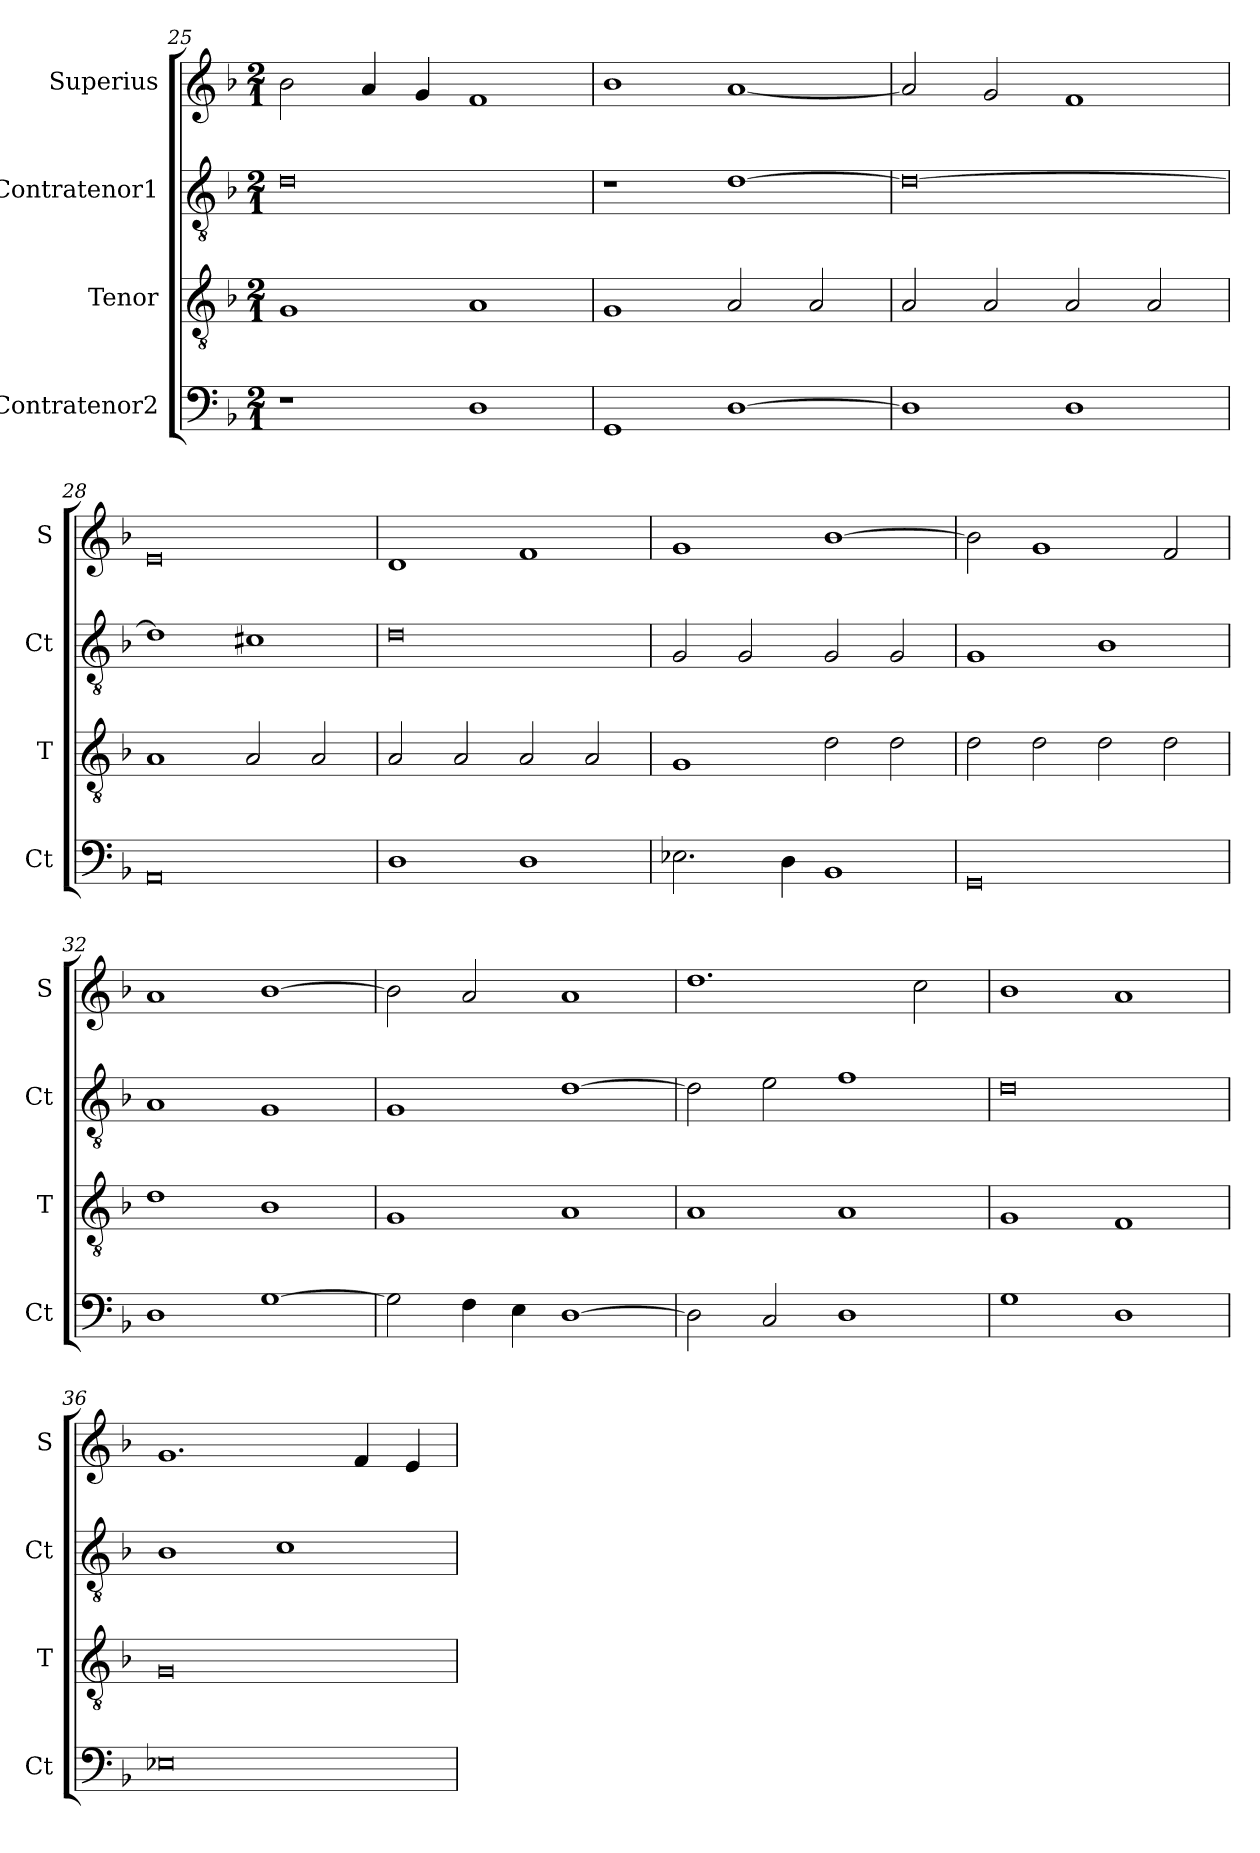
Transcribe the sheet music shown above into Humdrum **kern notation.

**kern	**kern	**kern	**kern
*part4	*part3	*part2	*part1
*staff4	*staff3	*staff2	*staff1
*I"Contratenor2	*I"Tenor	*I"Contratenor1	*I"Superius
*I'Ct	*I'T	*I'Ct	*I'S
*clefF4	*clefGv2	*clefGv2	*clefG2
*k[b-]	*k[b-]	*k[b-]	*k[b-]
*M2/1	*M2/1	*M2/1	*M2/1
=25	=25	=25	=25
1r	1G	0d	2b-
.	.	.	4a
.	.	.	4g
1D	1A	.	1f
=26	=26	=26	=26
1GG	1G	1r	1b-
[1D	2A	[1d	[1a
.	2A	.	.
=27	=27	=27	=27
1D]	2A	0d_	2a]
.	2A	.	2g
1D	2A	.	1f
.	2A	.	.
=28	=28	=28	=28
0AA	1A	1d]	0e
.	2A	1c#X	.
.	2A	.	.
=29	=29	=29	=29
1D	2A	0d	1d
.	2A	.	.
1D	2A	.	1f
.	2A	.	.
=30	=30	=30	=30
2.E-X	1G	2G	1g
.	.	2G	.
4D	.	.	.
1BB-	2d	2G	[1b-
.	2d	2G	.
=31	=31	=31	=31
0GG	2d	1G	2b-]
.	2d	.	1g
.	2d	1B-	.
.	2d	.	2f
=32	=32	=32	=32
1D	1d	1A	1a
[1G	1B-	1G	[1b-
=33	=33	=33	=33
2G]	1G	1G	2b-]
4F	.	.	2a
4E	.	.	.
[1D	1A	[1d	1a
=34	=34	=34	=34
2D]	1A	2d]	1.dd
2C	.	2e	.
1D	1A	1f	.
.	.	.	2cc
=35	=35	=35	=35
1G	1G	0d	1b-
1D	1F	.	1a
=36	=36	=36	=36
0E-X	0G	1B-	1.g
.	.	1c	.
.	.	.	4f
.	.	.	4e
=	=	=	=
*-	*-	*-	*-
